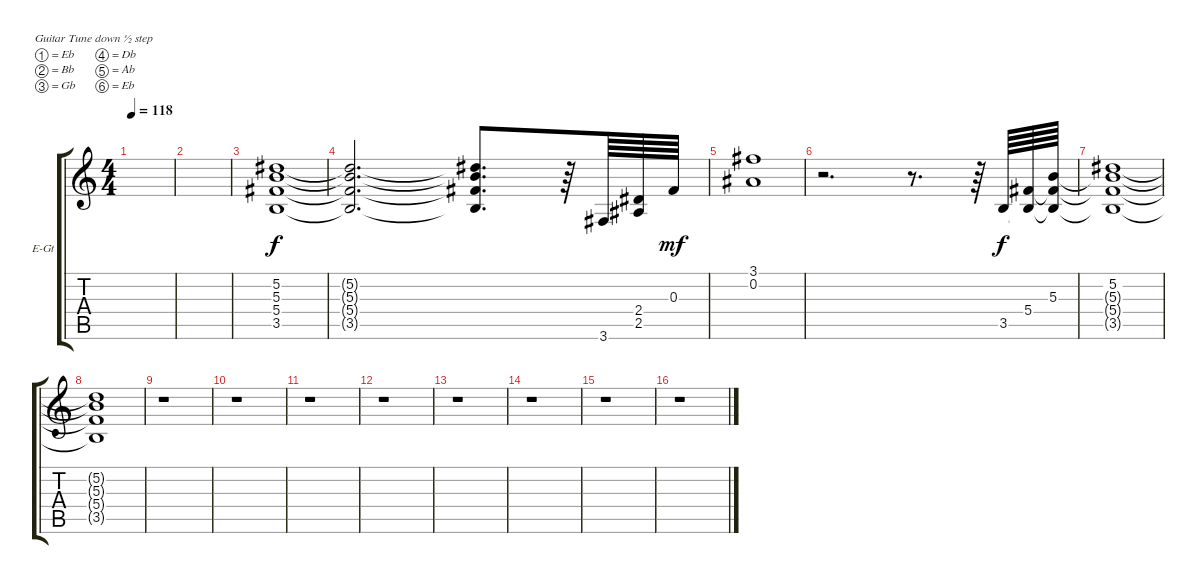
\bracketExtendMode groupsimilarinstruments
\firstSystemTrackNameOrientation horizontal
\otherSystemsTrackNameOrientation horizontal
\track ("Äîðîæêà 4" "E-Gt") {instrument electricguitarclean}
\staff {score tabs}
\tuning (Eb4 Bb3 Gb3 Db3 Ab2 Eb2)
\ts (4 4)
\tempo 118
\clef g2
\ks c
|
|
(5.2 5.3 5.4 3.5).1 |
(5.2{t} 5.3{t} 5.4{t} 3.5{t}).2{d} (5.2{t} 5.3{t} 5.4{t} 3.5{t}).8{d} r.64 3.6.64 (2.4 2.5).64 0.3.64{dy mf} |
(3.1 0.2).1 |
r.2{d} r.8{d} r.64 3.5.64{dy f} (5.4 3.5{t}).64 (5.3 5.4{t} 3.5{t}).64 |
(5.2 5.3{t} 5.4{t} 3.5{t}).1 |
(5.2{t} 5.3{t} 5.4{t} 3.5{t}).1 |
r.1 |
r.1 |
r.1 |
r.1 |
r.1 |
r.1 |
r.1 |
r.1
